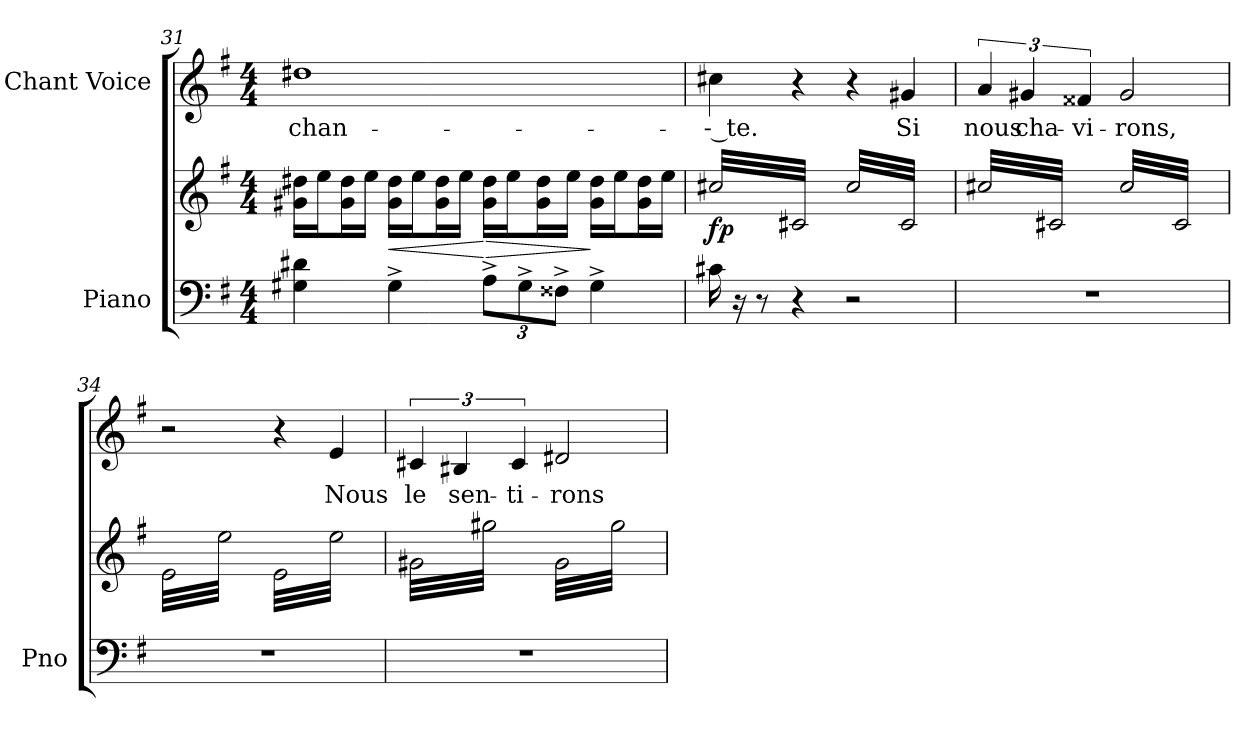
**kern	**kern	**dynam	**kern	**text
*part2	*part2	*part2	*part1	*part1
*staff3	*staff2	*staff2/3	*staff1	*staff1
*I"Piano	*	*	*I"Chant Voice	*
*I'Pno	*	*	*	*
*clefF4	*clefG2	*	*clefG2	*
*k[f#]	*k[f#]	*	*k[f#]	*
*M4/4	*M4/4	*	*M4/4	*
=31	=31	=31	=31	=31
!	!	!	!	!LO:LY:b
4G#X\ 4d#X\	16g#X\ 16dd#X\LL	.	1dd#X	chan-
.	16ee\J	.	.	.
.	16g#\ 16dd#\L	.	.	.
.	16ee\JJ	.	.	.
!	!	!LO:HP:b	!	!
4G#^\	16g#\ 16dd#\LL	<	.	.
.	16ee\J	.	.	.
.	16g#\ 16dd#\L	.	.	.
.	16ee\JJ	.	.	.
*Xbrackettup	*	*	*	*
!	!	!LO:HP:n=1:b	!	!
12A^\L	16g#\ 16dd#\LL	[ >	.	.
.	16ee\J	.	.	.
12G#^\	.	.	.	.
.	16g#\ 16dd#\L	.	.	.
12F##X^\J	.	.	.	.
.	16ee\JJ	.	.	.
4G#^\	16g#\ 16dd#\LL	]	.	.
.	16ee\J	.	.	.
.	16g#\ 16dd#\L	.	.	.
.	16ee\JJ	.	.	.
!!LO:LB:g=z
=32	=32	=32	=32	=32
!	!	!LO:DY:b	!	!LO:LY:b
*	*tremolo	*	*	*
16c#X\	(<32cc#X/LLL	fp	4cc#X\	-- te.
.	32c#X/	.	.	.
16r	32cc#X/	.	.	.
.	32c#X/	.	.	.
8r	32cc#X/	.	.	.
.	32c#X/	.	.	.
.	32cc#X/	.	.	.
.	32c#X/	.	.	.
4r	32cc#X/	.	4r	.
.	32c#X/	.	.	.
.	32cc#X/	.	.	.
.	32c#X/	.	.	.
.	32cc#X/	.	.	.
.	32c#X/	.	.	.
.	32cc#X/	.	.	.
.	32c#X/JJJ	.	.	.
2r	32cc#/LLL	.	4r	.
.	32c#/	.	.	.
.	32cc#/	.	.	.
.	32c#/	.	.	.
.	32cc#/	.	.	.
.	32c#/	.	.	.
.	32cc#/	.	.	.
.	32c#/	.	.	.
!	!	!	!	!LO:LY:b
.	32cc#/	.	4g#X/	Si
.	32c#/	.	.	.
.	32cc#/	.	.	.
.	32c#/	.	.	.
.	32cc#/	.	.	.
.	32c#/	.	.	.
.	32cc#/	.	.	.
.	32c#/JJJ	.	.	.
=33	=33	=33	=33	=33
!	!	!	!	!LO:LY:b
1r	32cc#X/LLL	.	6a/	nous
.	32c#X/	.	.	.
.	32cc#X/	.	.	.
.	32c#X/	.	.	.
.	32cc#X/	.	.	.
.	32c#X/	.	.	.
!	!	!	!	!LO:LY:b
.	.	.	6g#X/	cha-
.	32cc#X/	.	.	.
.	32c#X/	.	.	.
.	32cc#X/	.	.	.
.	32c#X/	.	.	.
.	32cc#X/	.	.	.
!	!	!	!	!LO:LY:b
.	.	.	6f##X/	-vi-
.	32c#X/	.	.	.
.	32cc#X/	.	.	.
.	32c#X/	.	.	.
.	32cc#X/	.	.	.
.	32c#X/JJJ	.	.	.
!	!	!	!	!LO:LY:b
.	32cc#/LLL	.	2g#/	-rons,
.	32c#/)	.	.	.
.	32cc#/	.	.	.
.	32c#/)	.	.	.
.	32cc#/	.	.	.
.	32c#/)	.	.	.
.	32cc#/	.	.	.
.	32c#/)	.	.	.
.	32cc#/	.	.	.
.	32c#/)	.	.	.
.	32cc#/	.	.	.
.	32c#/)	.	.	.
.	32cc#/	.	.	.
.	32c#/)	.	.	.
.	32cc#/	.	.	.
.	32c#/)JJJ	.	.	.
=34	=34	=34	=34	=34
1r	(32e\LLL	.	2r	.
.	32ee\	.	.	.
.	32e\	.	.	.
.	32ee\	.	.	.
.	32e\	.	.	.
.	32ee\	.	.	.
.	32e\	.	.	.
.	32ee\	.	.	.
.	32e\	.	.	.
.	32ee\	.	.	.
.	32e\	.	.	.
.	32ee\	.	.	.
.	32e\	.	.	.
.	32ee\	.	.	.
.	32e\	.	.	.
.	32ee\JJJ	.	.	.
.	32e\LLL	.	4r	.
.	32ee\	.	.	.
.	32e\	.	.	.
.	32ee\	.	.	.
.	32e\	.	.	.
.	32ee\	.	.	.
.	32e\	.	.	.
.	32ee\	.	.	.
!	!	!	!	!LO:LY:b
.	32e\	.	4e/	Nous
.	32ee\	.	.	.
.	32e\	.	.	.
.	32ee\	.	.	.
.	32e\	.	.	.
.	32ee\	.	.	.
.	32e\	.	.	.
.	32ee\JJJ	.	.	.
=35	=35	=35	=35	=35
!	!	!	!	!LO:LY:b
1r	32g#X\LLL	.	6c#X/	le
.	32gg#X\	.	.	.
.	32g#X\	.	.	.
.	32gg#X\	.	.	.
.	32g#X\	.	.	.
.	32gg#X\	.	.	.
!	!	!	!	!LO:LY:b
.	.	.	6B#X/	sen-
.	32g#X\	.	.	.
.	32gg#X\	.	.	.
.	32g#X\	.	.	.
.	32gg#X\	.	.	.
.	32g#X\	.	.	.
!	!	!	!	!LO:LY:b
.	.	.	6c#/	-ti-
.	32gg#X\	.	.	.
.	32g#X\	.	.	.
.	32gg#X\	.	.	.
.	32g#X\	.	.	.
.	32gg#X\JJJ	.	.	.
!	!	!	!	!LO:LY:b
.	32g#\LLL	.	2d#X/	-rons
.	32gg#\)	.	.	.
.	32g#\	.	.	.
.	32gg#\)	.	.	.
.	32g#\	.	.	.
.	32gg#\)	.	.	.
.	32g#\	.	.	.
.	32gg#\)	.	.	.
.	32g#\	.	.	.
.	32gg#\)	.	.	.
.	32g#\	.	.	.
.	32gg#\)	.	.	.
.	32g#\	.	.	.
.	32gg#\)	.	.	.
.	32g#\	.	.	.
.	32gg#\)JJJ	.	.	.
*	*Xtremolo	*	*	*
.	.	.	.	.
.	.	.	.	.
.	.	.	.	.
.	.	.	.	.
.	.	.	.	.
.	.	.	.	.
.	.	.	.	.
.	.	.	.	.
=	=	=	=	=
*-	*-	*-	*-	*-
